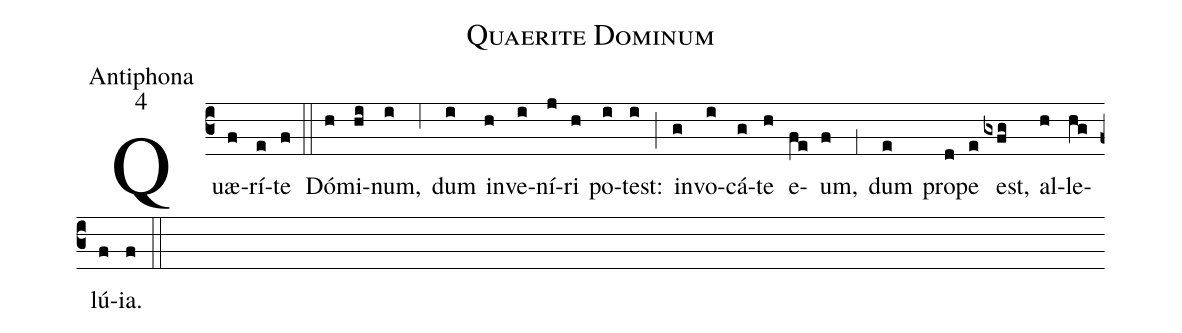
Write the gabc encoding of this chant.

name:Quaerite Dominum;
office-part:Antiphona;
mode:4;
%%
(c3) Quæ(f)rí(e)te(f) (::)
Dó(h)mi(hi)num,(i) (,6) dum(i) in(h)ve(i)ní(j)ri(h) po(i)test:(i) (;) in(g)vo(i)cá(g)te(h) e(fe)um,(f) (,1) dum(e) pro(d)pe(e) est,(gxfg) al(h)le(hg)lú(f)ia.(f) (::)
